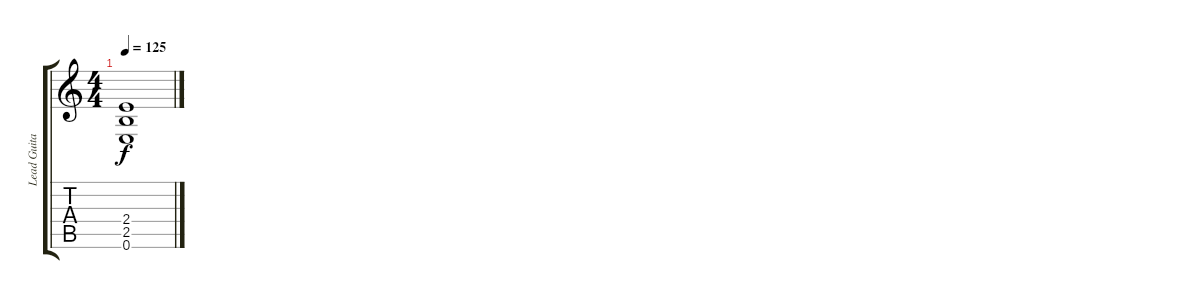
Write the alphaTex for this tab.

\track ("Lead Guitar" "Lead Guita") {instrument electricguitarmuted}
\staff {score tabs}
\tuning (E4 B3 G3 D3 A2 E2) {hide}
\ts (4 4)
\tempo 125
\clef g2
\ks c
(2.4{t} 2.5{t} 0.6{t}).1{dy f volume 4}
